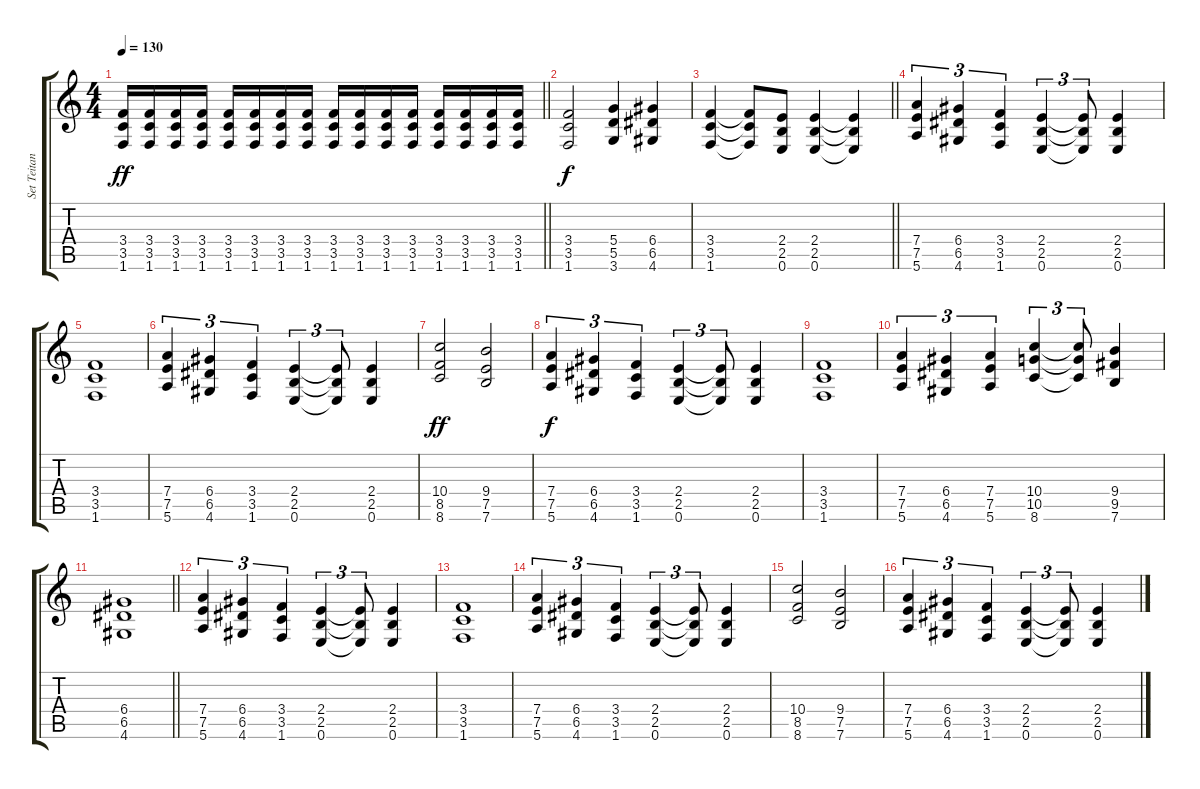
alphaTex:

\track ("Set Teitan" "Set Teitan") {instrument distortionguitar}
\staff {score tabs}
\tuning (E4 B3 G3 D3 A2 E2) {hide}
\ts (4 4)
\tempo 130
\clef g2
\barLineRight lightlight
\ks c
(3.4 3.5 1.6).16{dy ff} (3.4 3.5 1.6).16 (3.4 3.5 1.6).16 (3.4 3.5 1.6).16 (3.4 3.5 1.6).16 (3.4 3.5 1.6).16 (3.4 3.5 1.6).16 (3.4 3.5 1.6).16 (3.4 3.5 1.6).16 (3.4 3.5 1.6).16 (3.4 3.5 1.6).16 (3.4 3.5 1.6).16 (3.4 3.5 1.6).16 (3.4 3.5 1.6).16 (3.4 3.5 1.6).16 (3.4 3.5 1.6).16 |
(3.4 3.5 1.6).2{dy f} (5.4 5.5 3.6).4 (6.4 6.5 4.6).4 |
\barLineRight lightlight
(3.4 3.5 1.6).4 (3.4{t} 3.5{t} 1.6{t}).8 (2.4 2.5 0.6).8 (2.4 2.5 0.6).4 (2.4{t} 2.5{t} 0.6{t}).4 |
(7.4 7.5 5.6).4{tu (3 2)} (6.4 6.5 4.6).4{tu (3 2)} (3.4 3.5 1.6).4{tu (3 2)} (2.4 2.5 0.6).4{tu (3 2)} (2.4{t} 2.5{t} 0.6{t}).8{tu (3 2)} (2.4 2.5 0.6).4 |
(3.4 3.5 1.6).1 |
(7.4 7.5 5.6).4{tu (3 2)} (6.4 6.5 4.6).4{tu (3 2)} (3.4 3.5 1.6).4{tu (3 2)} (2.4 2.5 0.6).4{tu (3 2)} (2.4{t} 2.5{t} 0.6{t}).8{tu (3 2)} (2.4 2.5 0.6).4 |
(10.4 8.5 8.6).2{dy ff} (9.4 7.5 7.6).2 |
(7.4 7.5 5.6).4{tu (3 2) dy f} (6.4 6.5 4.6).4{tu (3 2)} (3.4 3.5 1.6).4{tu (3 2)} (2.4 2.5 0.6).4{tu (3 2)} (2.4{t} 2.5{t} 0.6{t}).8{tu (3 2)} (2.4 2.5 0.6).4 |
(3.4 3.5 1.6).1 |
(7.4 7.5 5.6).4{tu (3 2)} (6.4 6.5 4.6).4{tu (3 2)} (7.4 7.5 5.6).4{tu (3 2)} (10.4 10.5 8.6).4{tu (3 2)} (10.4{t} 10.5{t} 8.6{t}).8{tu (3 2)} (9.4 9.5 7.6).4 |
\barLineRight lightlight
(6.4 6.5 4.6).1 |
(7.4 7.5 5.6).4{tu (3 2)} (6.4 6.5 4.6).4{tu (3 2)} (3.4 3.5 1.6).4{tu (3 2)} (2.4 2.5 0.6).4{tu (3 2)} (2.4{t} 2.5{t} 0.6{t}).8{tu (3 2)} (2.4 2.5 0.6).4 |
(3.4 3.5 1.6).1 |
(7.4 7.5 5.6).4{tu (3 2)} (6.4 6.5 4.6).4{tu (3 2)} (3.4 3.5 1.6).4{tu (3 2)} (2.4 2.5 0.6).4{tu (3 2)} (2.4{t} 2.5{t} 0.6{t}).8{tu (3 2)} (2.4 2.5 0.6).4 |
(10.4 8.5 8.6).2 (9.4 7.5 7.6).2 |
(7.4 7.5 5.6).4{tu (3 2)} (6.4 6.5 4.6).4{tu (3 2)} (3.4 3.5 1.6).4{tu (3 2)} (2.4 2.5 0.6).4{tu (3 2)} (2.4{t} 2.5{t} 0.6{t}).8{tu (3 2)} (2.4 2.5 0.6).4
